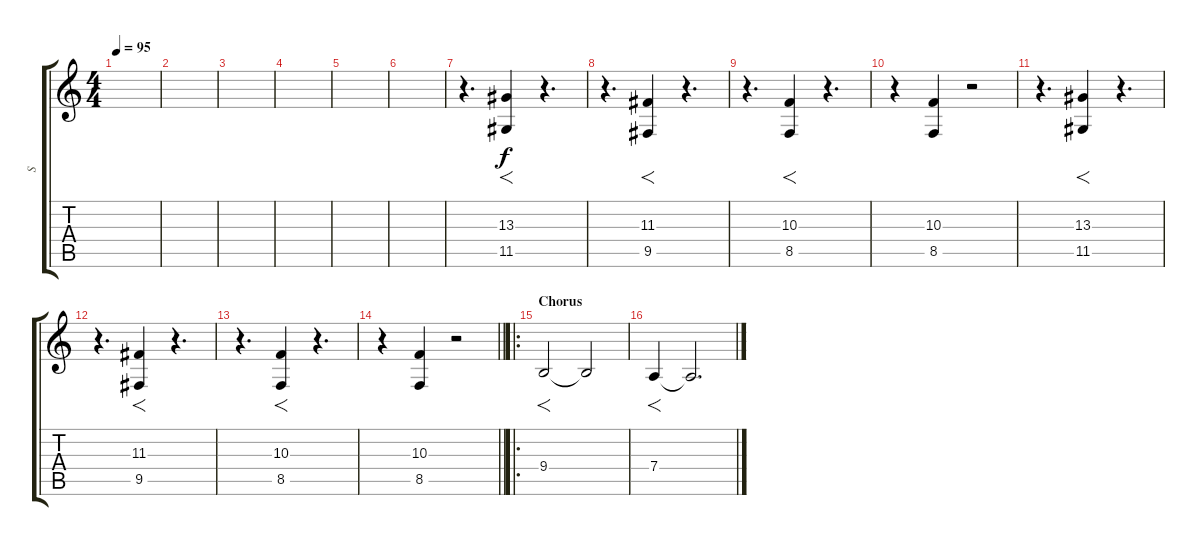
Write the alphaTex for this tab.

\track ("S" "S") {instrument stringensemble1}
\staff {score tabs}
\tuning (E4 B3 G3 D3 A2 E2) {hide}
\ts (4 4)
\tempo 95
\clef g2
\ks c
|
|
|
|
|
|
r.4{d} (13.3 11.5).4{f} r.4{d} |
r.4{d} (11.3 9.5).4{f} r.4{d} |
r.4{d} (10.3 8.5).4{f} r.4{d} |
r.4 (10.3 8.5).4 r.2 |
r.4{d} (13.3 11.5).4{f} r.4{d} |
r.4{d} (11.3 9.5).4{f} r.4{d} |
r.4{d} (10.3 8.5).4{f} r.4{d} |
\barLineRight lightlight
r.4 (10.3 8.5).4 r.2 |
\ro
\section ("" "Chorus")
9.4.2{f} 9.4{t}.2 |
7.4.4{f} 7.4{t}.2{d}
